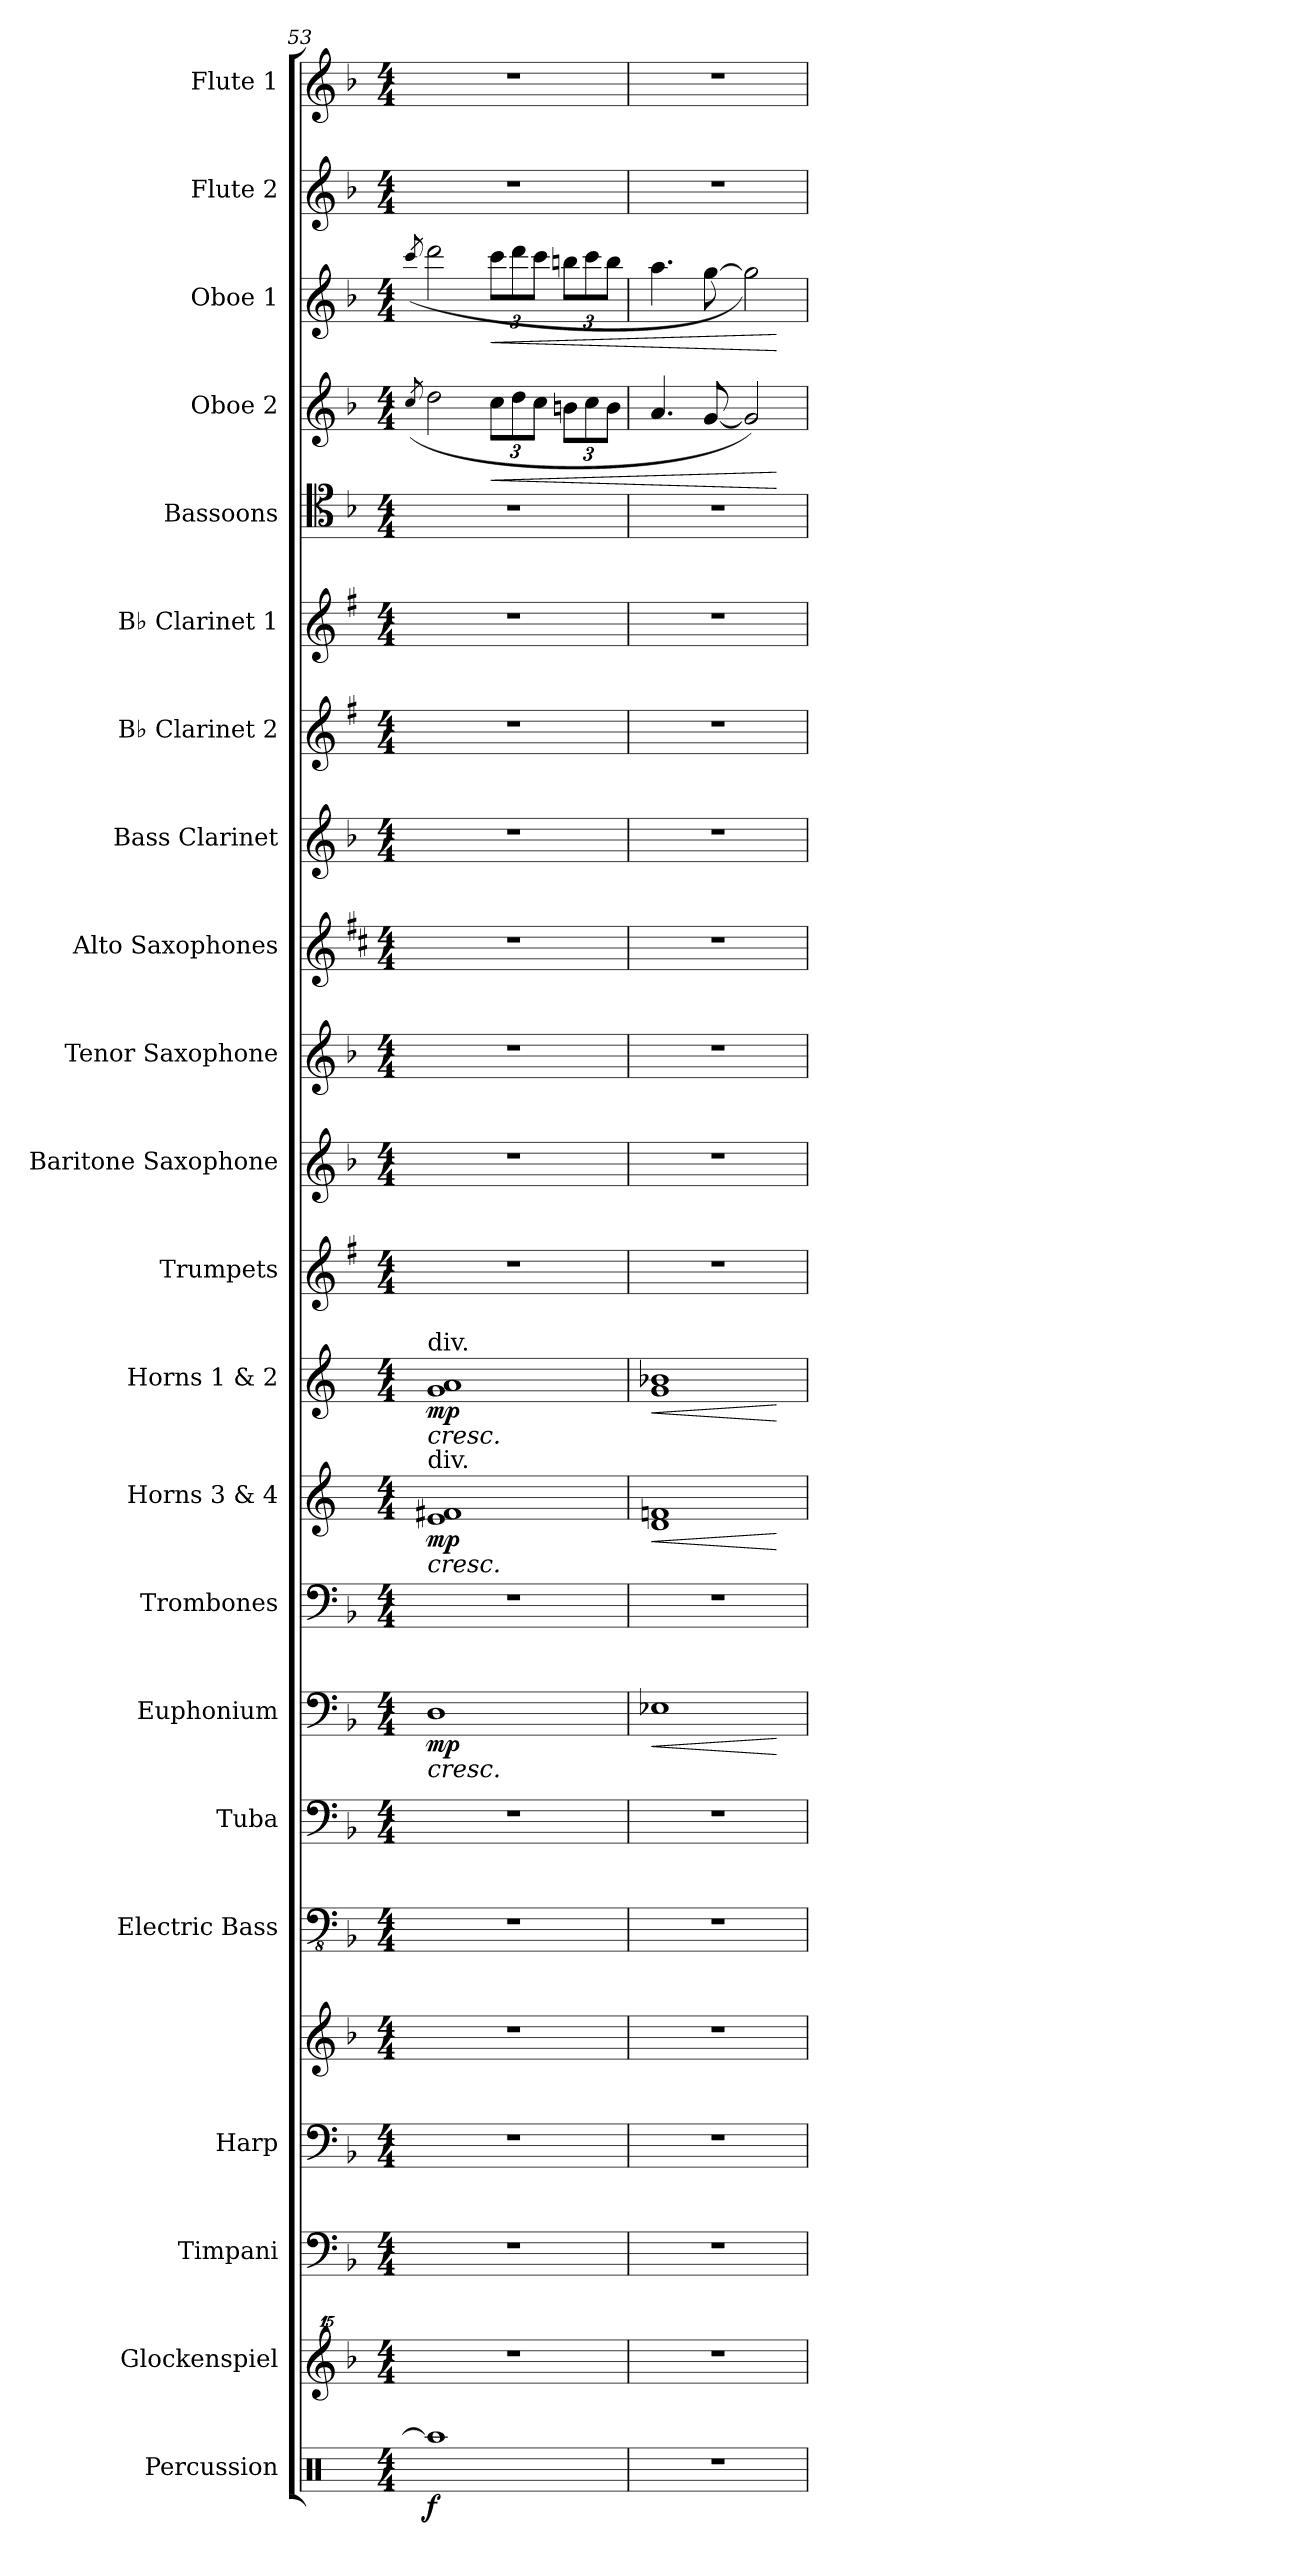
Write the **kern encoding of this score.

**kern	**dynam	**kern	**kern	**kern	**kern	**kern	**kern	**kern	**dynam	**kern	**kern	**dynam	**kern	**dynam	**kern	**kern	**kern	**kern	**kern	**kern	**kern	**kern	**kern	**dynam	**kern	**dynam	**kern	**kern
*part22	*part22	*part21	*part20	*part19	*part19	*part18	*part17	*part16	*part16	*part15	*part14	*part14	*part13	*part13	*part12	*part11	*part10	*part9	*part8	*part7	*part6	*part5	*part4	*part4	*part3	*part3	*part2	*part1
*staff23	*staff23	*staff22	*staff21	*staff20	*staff19	*staff18	*staff17	*staff16	*staff16	*staff15	*staff14	*staff14	*staff13	*staff13	*staff12	*staff11	*staff10	*staff9	*staff8	*staff7	*staff6	*staff5	*staff4	*staff4	*staff3	*staff3	*staff2	*staff1
*I"Percussion	*	*I"Glockenspiel	*I"Timpani	*I"Harp	*	*I"Electric Bass	*I"Tuba	*I"Euphonium	*	*I"Trombones	*I"Horns 3 &amp; 4	*	*I"Horns 1 &amp; 2	*	*I"Trumpets	*I"Baritone Saxophone	*I"Tenor Saxophone	*I"Alto Saxophones	*I"Bass Clarinet	*I"B♭ Clarinet 2	*I"B♭ Clarinet 1	*I"Bassoons	*I"Oboe 2	*	*I"Oboe 1	*	*I"Flute 2	*I"Flute 1
*I'Perc.	*	*I'Glk.	*I'Timp.	*I'Hrp.	*	*I'El. B.	*I'Tba.	*I'Euph.	*	*I'Tbns.	*I'Hns. 3/4	*	*I'Hns. 1/2	*	*I'Tpts.	*I'Bar. Sax.	*I'T. Sax.	*I'A. Saxes.	*I'B. Cl.	*I'B♭ Cl. 2	*I'B♭ Cl. 1	*I'Bsns.	*I'Ob. 2	*	*I'Ob. 1	*	*I'Fl. 2	*I'Fl. 1
*clefX	*	*clefG^^2	*clefF4	*clefF4	*clefG2	*clefFv4	*clefF4	*clefF4	*	*clefF4	*clefG2	*	*clefG2	*	*clefG2	*clefG2	*clefG2	*clefG2	*clefG2	*clefG2	*clefG2	*clefC4	*clefG2	*	*clefG2	*	*clefG2	*clefG2
*	*	*	*	*	*	*	*	*	*	*	*ITrd4c7	*	*ITrd4c7	*	*ITrd1c2	*ITrd12c21	*ITrd8c14	*ITrd5c9	*ITrd8c14	*ITrd1c2	*ITrd1c2	*	*	*	*	*	*	*
*k[]	*	*k[b-]	*k[b-]	*k[b-]	*k[b-]	*k[b-]	*k[b-]	*k[b-]	*	*k[b-]	*k[b-]	*	*k[b-]	*	*k[b-]	*k[b-]	*k[b-]	*k[b-]	*k[b-]	*k[b-]	*k[b-]	*k[b-]	*k[b-]	*	*k[b-]	*	*k[b-]	*k[b-]
*M4/4	*	*M4/4	*M4/4	*M4/4	*M4/4	*M4/4	*M4/4	*M4/4	*	*M4/4	*M4/4	*	*M4/4	*	*M4/4	*M4/4	*M4/4	*M4/4	*M4/4	*M4/4	*M4/4	*M4/4	*M4/4	*	*M4/4	*	*M4/4	*M4/4
=53	=53	=53	=53	=53	=53	=53	=53	=53	=53	=53	=53	=53	=53	=53	=53	=53	=53	=53	=53	=53	=53	=53	=53	=53	=53	=53	=53	=53
.	.	.	.	.	.	.	.	.	.	.	.	.	.	.	.	.	.	.	.	.	.	.	(8qcc/	.	(8qccc/	.	.	.
!	!	!	!	!	!	!	!	!	!	!	!	!	!LO:TX:a:t=div.	!	!	!	!	!	!	!	!	!	!	!	!	!	!	!
!	!	!	!	!	!	!	!	!	!	!	!LO:TX:a:t=div.	!	!	!	!	!	!	!	!	!	!	!	!	!	!	!	!	!
!	!LO:DY:b	!	!	!	!	!	!	!	!LO:HP:b	!	!	!LO:HP:b	!	!LO:HP:b	!	!	!	!	!	!	!	!	!	!	!	!	!	!
!	!	!	!	!	!	!	!	!	!LO:DY:n=1:b	!	!	!LO:DY:n=1:b	!	!LO:DY:n=1:b	!	!	!	!	!	!	!	!	!	!	!	!	!	!
1Raa]	f	1r	1r	1r	1r	1r	1r	1D	< mp	1r	1A 1Bn	< mp	1c 1d	< mp	1r	1r	1r	1r	1r	1r	1r	1r	2dd\	.	2ddd\	.	1r	1r
*	*	*	*	*	*	*	*	*	*	*	*	*	*	*	*	*	*	*	*	*	*	*	*Xbrackettup	*	*	*	*	*
!	!	!	!	!	!	!	!	!	!	!	!	!	!	!	!	!	!	!	!	!	!	!	!	!LO:HP:b	!	!	!	!
*	*	*	*	*	*	*	*	*	*	*	*	*	*	*	*	*	*	*	*	*	*	*	*	*	*Xbrackettup	*	*	*
!	!	!	!	!	!	!	!	!	!	!	!	!	!	!	!	!	!	!	!	!	!	!	!	!	!	!LO:HP:b	!	!
.	.	.	.	.	.	.	.	.	.	.	.	.	.	.	.	.	.	.	.	.	.	.	12cc\L	<	12ccc\L	<	.	.
.	.	.	.	.	.	.	.	.	.	.	.	.	.	.	.	.	.	.	.	.	.	.	12dd\	.	12ddd\	.	.	.
.	.	.	.	.	.	.	.	.	.	.	.	.	.	.	.	.	.	.	.	.	.	.	12cc\J	.	12ccc\J	.	.	.
.	.	.	.	.	.	.	.	.	.	.	.	.	.	.	.	.	.	.	.	.	.	.	12bn\L	.	12bbn\L	.	.	.
.	.	.	.	.	.	.	.	.	.	.	.	.	.	.	.	.	.	.	.	.	.	.	12cc\	.	12ccc\	.	.	.
.	.	.	.	.	.	.	.	.	.	.	.	.	.	.	.	.	.	.	.	.	.	.	12b\J	.	12bb\J	.	.	.
=54	=54	=54	=54	=54	=54	=54	=54	=54	=54	=54	=54	=54	=54	=54	=54	=54	=54	=54	=54	=54	=54	=54	=54	=54	=54	=54	=54	=54
!	!	!	!	!	!	!	!	!	!LO:HP:b	!	!	!LO:HP:b	!	!LO:HP:b	!	!	!	!	!	!	!	!	!	!	!	!	!	!
1r	.	1r	1r	1r	1r	1r	1r	1E-X	<	1r	1G 1B-X	<	1c 1e-X	<	1r	1r	1r	1r	1r	1r	1r	1r	4.a/	.	4.aa\	.	1r	1r
.	.	.	.	.	.	.	.	.	.	.	.	.	.	.	.	.	.	.	.	.	.	.	[8g/	.	[8gg\	.	.	.
.	.	.	.	.	.	.	.	.	.	.	.	.	.	.	.	.	.	.	.	.	.	.	2g/])	.	2gg\])	.	.	.
.	.	.	.	.	.	.	.	.	[ [	.	.	[ [	.	[ [	.	.	.	.	.	.	.	.	.	[	.	[	.	.
=	=	=	=	=	=	=	=	=	=	=	=	=	=	=	=	=	=	=	=	=	=	=	=	=	=	=	=	=
*-	*-	*-	*-	*-	*-	*-	*-	*-	*-	*-	*-	*-	*-	*-	*-	*-	*-	*-	*-	*-	*-	*-	*-	*-	*-	*-	*-	*-
